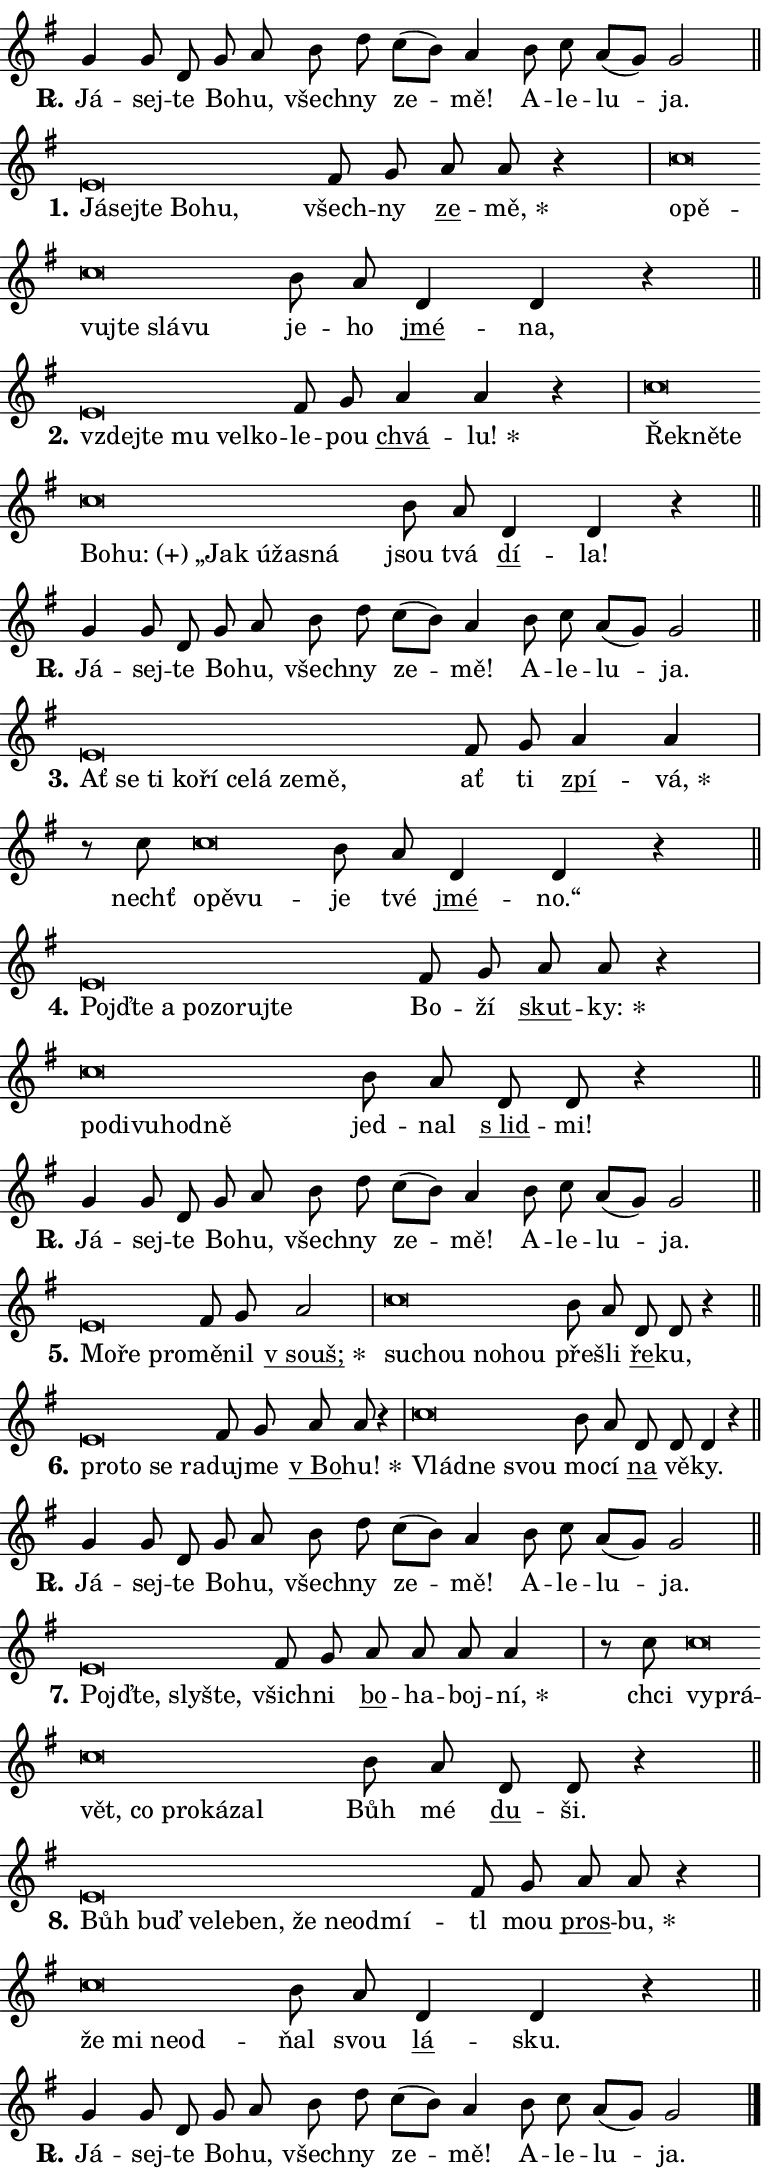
\version "2.24.0"
\header { tagline = "" }
\paper {
  indent = 0\cm
  top-margin = 0\cm
  right-margin = 0.13\cm % to fit lyric hyphens
  bottom-margin = 0\cm
  left-margin = 0\cm
  paper-width = 13\cm
  page-breaking = #ly:one-page-breaking
  system-system-spacing.basic-distance = #11
  score-system-spacing.basic-distance = #11
  ragged-last = ##f
}


%% Author: Thomas Morley
%% https://lists.gnu.org/archive/html/lilypond-user/2020-05/msg00002.html
#(define (line-position grob)
"Returns position of @var[grob} in current system:
   @code{'start}, if at first time-step
   @code{'end}, if at last time-step
   @code{'middle} otherwise
"
  (let* ((col (ly:item-get-column grob))
         (ln (ly:grob-object col 'left-neighbor))
         (rn (ly:grob-object col 'right-neighbor))
         (col-to-check-left (if (ly:grob? ln) ln col))
         (col-to-check-right (if (ly:grob? rn) rn col))
         (break-dir-left
           (and
             (ly:grob-property col-to-check-left 'non-musical #f)
             (ly:item-break-dir col-to-check-left)))
         (break-dir-right
           (and
             (ly:grob-property col-to-check-right 'non-musical #f)
             (ly:item-break-dir col-to-check-right))))
        (cond ((eqv? 1 break-dir-left) 'start)
              ((eqv? -1 break-dir-right) 'end)
              (else 'middle))))

#(define (tranparent-at-line-position vctor)
  (lambda (grob)
  "Relying on @code{line-position} select the relevant enry from @var{vctor}.
Used to determine transparency,"
    (case (line-position grob)
      ((end) (not (vector-ref vctor 0)))
      ((middle) (not (vector-ref vctor 1)))
      ((start) (not (vector-ref vctor 2))))))

noteHeadBreakVisibility =
#(define-music-function (break-visibility)(vector?)
"Makes @code{NoteHead}s transparent relying on @var{break-visibility}"
#{
  \override NoteHead.transparent =
    #(tranparent-at-line-position break-visibility)
#})

#(define delete-ledgers-for-transparent-note-heads
  (lambda (grob)
    "Reads whether a @code{NoteHead} is transparent.
If so this @code{NoteHead} is removed from @code{'note-heads} from
@var{grob}, which is supposed to be @code{LedgerLineSpanner}.
As a result ledgers are not printed for this @code{NoteHead}"
    (let* ((nhds-array (ly:grob-object grob 'note-heads))
           (nhds-list
             (if (ly:grob-array? nhds-array)
                 (ly:grob-array->list nhds-array)
                 '()))
           ;; Relies on the transparent-property being done before
           ;; Staff.LedgerLineSpanner.after-line-breaking is executed.
           ;; This is fragile ...
           (to-keep
             (remove
               (lambda (nhd)
                 (ly:grob-property nhd 'transparent #f))
               nhds-list)))
      ;; TODO find a better method to iterate over grob-arrays, similiar
      ;; to filter/remove etc for lists
      ;; For now rebuilt from scratch
      (set! (ly:grob-object grob 'note-heads)  '())
      (for-each
        (lambda (nhd)
          (ly:pointer-group-interface::add-grob grob 'note-heads nhd))
        to-keep))))

squashNotes = {
  \override NoteHead.X-extent = #'(-0.2 . 0.2)
  \override NoteHead.Y-extent = #'(-0.75 . 0)
  \override NoteHead.stencil =
    #(lambda (grob)
       (let ((pos (ly:grob-property grob 'staff-position)))
         (begin
           (if (< pos -7) (display "ERROR: Lower brevis then expected\n") (display ""))
           (if (<= pos -6) ly:text-interface::print ly:note-head::print))))
}
unSquashNotes = {
  \revert NoteHead.X-extent
  \revert NoteHead.Y-extent
  \revert NoteHead.stencil
}

hideNotes = \noteHeadBreakVisibility #begin-of-line-visible
unHideNotes = \noteHeadBreakVisibility #all-visible

% work-around for resetting accidentals
% https://lilypond.org/doc/v2.23/Documentation/notation/displaying-rhythms#unmetered-music
cadenzaMeasure = {
  \cadenzaOff
  \partial 1024 s1024
  \cadenzaOn
}

#(define-markup-command (accent layout props text) (markup?)
  "Underline accented syllable"
  (interpret-markup layout props
    #{\markup \override #'(offset . 4.3) \underline { #text }#}))

responsum = \markup \concat {
  "R" \hspace #-1.05 \path #0.1 #'((moveto 0 0.07) (lineto 0.9 0.8)) \hspace #0.05 "."
}

spaceSize = #0.6828661417322834 % exact space size for TeX Gyre Schola

\layout {
  \context {
    \Staff
    \remove "Time_signature_engraver"
    \override LedgerLineSpanner.after-line-breaking = #delete-ledgers-for-transparent-note-heads
  }
  \context {
    \Lyrics {
      \override LyricSpace.minimum-distance = \spaceSize
      \override LyricText.font-name = #"TeX Gyre Schola"
      \override LyricText.font-size = 1
      \override StanzaNumber.font-name = #"TeX Gyre Schola Bold"
      \override StanzaNumber.font-size = 1
    }
  }
  \context {
    \Score 
    \override NoteHead.text =
      #(lambda (grob) 
        (let ((pos (ly:grob-property grob 'staff-position)))
          #{\markup {
            \combine
              \halign #-0.55 \raise #(if (= pos -6) 0 0.5) \override #'(thickness . 2) \draw-line #'(3.2 . 0)
              \musicglyph "noteheads.sM1"
          }#}))
  }
}

% magnetic-lyrics.ily
%
%   written by
%     Jean Abou Samra <jean@abou-samra.fr>
%     Werner Lemberg <wl@gnu.org>
%
%   adapted by
%     Jiri Hon <jiri.hon@gmail.com>
%
% Version 2022-Apr-15

% https://www.mail-archive.com/lilypond-user@gnu.org/msg149350.html

#(define (Left_hyphen_pointer_engraver context)
   "Collect syllable-hyphen-syllable occurrences in lyrics and store
them in properties.  This engraver only looks to the left.  For
example, if the lyrics input is @code{foo -- bar}, it does the
following.

@itemize @bullet
@item
Set the @code{text} property of the @code{LyricHyphen} grob between
@q{foo} and @q{bar} to @code{foo}.

@item
Set the @code{left-hyphen} property of the @code{LyricText} grob with
text @q{foo} to the @code{LyricHyphen} grob between @q{foo} and
@q{bar}.
@end itemize

Use this auxiliary engraver in combination with the
@code{lyric-@/text::@/apply-@/magnetic-@/offset!} hook."
   (let ((hyphen #f)
         (text #f))
     (make-engraver
      (acknowledgers
       ((lyric-syllable-interface engraver grob source-engraver)
        (set! text grob)))
      (end-acknowledgers
       ((lyric-hyphen-interface engraver grob source-engraver)
        ;(when (not (grob::has-interface grob 'lyric-space-interface))
          (set! hyphen grob)));)
      ((stop-translation-timestep engraver)
       (when (and text hyphen)
         (ly:grob-set-object! text 'left-hyphen hyphen))
       (set! text #f)
       (set! hyphen #f)))))

#(define (lyric-text::apply-magnetic-offset! grob)
   "If the space between two syllables is less than the value in
property @code{LyricText@/.details@/.squash-threshold}, move the right
syllable to the left so that it gets concatenated with the left
syllable.

Use this function as a hook for
@code{LyricText@/.after-@/line-@/breaking} if the
@code{Left_@/hyphen_@/pointer_@/engraver} is active."
   (let ((hyphen (ly:grob-object grob 'left-hyphen #f)))
     (when hyphen
       (let ((left-text (ly:spanner-bound hyphen LEFT)))
         (when (grob::has-interface left-text 'lyric-syllable-interface)
           (let* ((common (ly:grob-common-refpoint grob left-text X))
                  (this-x-ext (ly:grob-extent grob common X))
                  (left-x-ext
                   (begin
                     ;; Trigger magnetism for left-text.
                     (ly:grob-property left-text 'after-line-breaking)
                     (ly:grob-extent left-text common X)))
                  ;; `delta` is the gap width between two syllables.
                  (delta (- (interval-start this-x-ext)
                            (interval-end left-x-ext)))
                  (details (ly:grob-property grob 'details))
                  (threshold (assoc-get 'squash-threshold details 0.2)))
             (when (< delta threshold)
               (let* (;; We have to manipulate the input text so that
                      ;; ligatures crossing syllable boundaries are not
                      ;; disabled.  For languages based on the Latin
                      ;; script this is essentially a beautification.
                      ;; However, for non-Western scripts it can be a
                      ;; necessity.
                      (lt (ly:grob-property left-text 'text))
                      (rt (ly:grob-property grob 'text))
                      (is-space (grob::has-interface hyphen 'lyric-space-interface))
                      (space (if is-space " " ""))
                      (extra-delta (if is-space spaceSize 0))
                      ;; Append new syllable.
                      (ltrt-space (if (and (string? lt) (string? rt))
                                (string-append lt space rt)
                                (make-concat-markup (list lt space rt))))
                      ;; Right-align `ltrt` to the right side.
                      (ltrt-space-markup (grob-interpret-markup
                               grob
                               (make-translate-markup
                                (cons (interval-length this-x-ext) 0)
                                (make-right-align-markup ltrt-space)))))
                 (begin
                   ;; Don't print `left-text`.
                   (ly:grob-set-property! left-text 'stencil #f)
                   ;; Set text and stencil (which holds all collected
                   ;; syllables so far) and shift it to the left.
                   (ly:grob-set-property! grob 'text ltrt-space)
                   (ly:grob-set-property! grob 'stencil ltrt-space-markup)
                   (ly:grob-translate-axis! grob (- (- delta extra-delta)) X))))))))))


#(define (lyric-hyphen::displace-bounds-first grob)
   ;; Make very sure this callback isn't triggered too early.
   (let ((left (ly:spanner-bound grob LEFT))
         (right (ly:spanner-bound grob RIGHT)))
     (ly:grob-property left 'after-line-breaking)
     (ly:grob-property right 'after-line-breaking)
     (ly:lyric-hyphen::print grob)))

squashThreshold = #0.4

\layout {
  \context {
    \Lyrics
    \consists #Left_hyphen_pointer_engraver
    \override LyricText.after-line-breaking =
      #lyric-text::apply-magnetic-offset!
    \override LyricHyphen.stencil = #lyric-hyphen::displace-bounds-first
    \override LyricText.details.squash-threshold = \squashThreshold
    \override LyricHyphen.minimum-distance = 0
    \override LyricHyphen.minimum-length = \squashThreshold
  }
}

squashText = \override LyricText.details.squash-threshold = 9999
unSquashText = \override LyricText.details.squash-threshold = \squashThreshold

leftText = \override LyricText.self-alignment-X = #LEFT
unLeftText = \revert LyricText.self-alignment-X

starOffset = #(lambda (grob) 
                (let ((x_offset (ly:self-alignment-interface::aligned-on-x-parent grob)))
                  (if (= x_offset 0) 0 (+ x_offset 1.2))))

star = #(define-music-function (syllable)(string?)
"Append star separator at the end of a syllable"
#{
  \once \override LyricText.X-offset = #starOffset
  \lyricmode { \markup {
    #syllable
    \override #'((font-name . "TeX Gyre Schola Bold")) \hspace #0.2 \lower #0.65 \larger "*"
  } }
#})

starAccent = #(define-music-function (syllable)(string?)
"Append star separator at the end of a syllable and make accent"
#{
  \once \override LyricText.X-offset = #starOffset
  \lyricmode { \markup {
    \accent #syllable
    \override #'((font-name . "TeX Gyre Schola Bold")) \hspace #0.2 \lower #0.65 \larger "*"
  } }
#})

breath = #(define-music-function (syllable)(string?)
"Append breathing indicator at the end of a syllable"
#{
  \lyricmode { \markup { #syllable "+" } }
#})

optionalBreath = #(define-music-function (syllable)(string?)
"Append optional breathing indicator at the end of a syllable"
#{
  \lyricmode { \markup { #syllable "(+)" } }
#})


\score {
    <<
        \new Voice = "melody" { \cadenzaOn \key g \major \relative { g'4 g8 d g a \bar "" b d \bar "" c[( b)] a4 \bar "" b8 c a[( g)] g2 \cadenzaMeasure \bar "||" \break } }
        \new Lyrics \lyricsto "melody" { \lyricmode { \set stanza = \responsum
Já -- sej -- te Bo -- hu, všech -- ny ze -- mě! A -- le -- lu -- ja. } }
    >>
    \layout {}
}

\score {
    <<
        \new Voice = "melody" { \cadenzaOn \key g \major \relative { \squashNotes e'\breve*1/16 \hideNotes \breve*1/16 \bar "" \breve*1/16 \bar "" \breve*1/16 \breve*1/16 \bar "" \unHideNotes \unSquashNotes fis8 g \bar "" a8 a r4 \cadenzaMeasure \bar "|" \squashNotes c\breve*1/16 \hideNotes \breve*1/16 \bar "" \breve*1/16 \bar "" \breve*1/16 \bar "" \breve*1/16 \breve*1/16 \bar "" \unHideNotes \unSquashNotes b8 a \bar "" d,4 d r \cadenzaMeasure \bar "||" \break } }
        \new Lyrics \lyricsto "melody" { \lyricmode { \set stanza = "1."
\leftText Já -- \squashText sej -- te Bo -- hu, \unLeftText \unSquashText všech -- ny \markup \accent ze -- \star mě, \leftText o -- \squashText pě -- vuj -- te slá -- vu \unLeftText \unSquashText je -- ho \markup \accent jmé -- na, } }
    >>
    \layout {}
}

\score {
    <<
        \new Voice = "melody" { \cadenzaOn \key g \major \relative { \squashNotes e'\breve*1/16 \hideNotes \breve*1/16 \bar "" \breve*1/16 \bar "" \breve*1/16 \breve*1/16 \bar "" \unHideNotes \unSquashNotes fis8 g \bar "" a4 a r \cadenzaMeasure \bar "|" \squashNotes c\breve*1/16 \hideNotes \breve*1/16 \bar "" \breve*1/16 \bar "" \breve*1/16 \bar "" \breve*1/16 \bar "" \breve*1/16 \bar "" \breve*1/16 \bar "" \breve*1/16 \breve*1/16 \bar "" \unHideNotes \unSquashNotes b8 a \bar "" d,4 d r \cadenzaMeasure \bar "||" \break } }
        \new Lyrics \lyricsto "melody" { \lyricmode { \set stanza = "2."
\leftText vzdej -- \squashText te mu vel -- ko -- \unLeftText \unSquashText le -- pou \markup \accent chvá -- \star lu! \leftText Ře -- \squashText kně -- te Bo -- \optionalBreath hu: „Jak ú -- ža -- sná \unLeftText \unSquashText jsou tvá \markup \accent dí -- la! } }
    >>
    \layout {}
}

\score {
    <<
        \new Voice = "melody" { \cadenzaOn \key g \major \relative { g'4 g8 d g a \bar "" b d \bar "" c[( b)] a4 \bar "" b8 c a[( g)] g2 \cadenzaMeasure \bar "||" \break } }
        \new Lyrics \lyricsto "melody" { \lyricmode { \set stanza = \responsum
Já -- sej -- te Bo -- hu, všech -- ny ze -- mě! A -- le -- lu -- ja. } }
    >>
    \layout {}
}

\score {
    <<
        \new Voice = "melody" { \cadenzaOn \key g \major \relative { \squashNotes e'\breve*1/16 \hideNotes \breve*1/16 \bar "" \breve*1/16 \bar "" \breve*1/16 \bar "" \breve*1/16 \bar "" \breve*1/16 \bar "" \breve*1/16 \bar "" \breve*1/16 \breve*1/16 \bar "" \unHideNotes \unSquashNotes fis8 g \bar "" a4 a4 \cadenzaMeasure \bar "|" r8 c8 \squashNotes c\breve*1/16 \hideNotes \breve*1/16 \breve*1/16 \bar "" \unHideNotes \unSquashNotes b8 a \bar "" d,4 d r \cadenzaMeasure \bar "||" \break } }
        \new Lyrics \lyricsto "melody" { \lyricmode { \set stanza = "3."
\leftText Ať \squashText se ti ko -- ří ce -- lá ze -- mě, \unLeftText \unSquashText ať ti \markup \accent zpí -- \star vá, nechť \leftText o -- \squashText pě -- vu -- \unLeftText \unSquashText je tvé \markup \accent jmé -- no.“ } }
    >>
    \layout {}
}

\score {
    <<
        \new Voice = "melody" { \cadenzaOn \key g \major \relative { \squashNotes e'\breve*1/16 \hideNotes \breve*1/16 \bar "" \breve*1/16 \bar "" \breve*1/16 \bar "" \breve*1/16 \bar "" \breve*1/16 \breve*1/16 \bar "" \unHideNotes \unSquashNotes fis8 g \bar "" a8 a r4 \cadenzaMeasure \bar "|" \squashNotes c\breve*1/16 \hideNotes \breve*1/16 \bar "" \breve*1/16 \bar "" \breve*1/16 \breve*1/16 \bar "" \unHideNotes \unSquashNotes b8 a \bar "" d,8 d r4 \cadenzaMeasure \bar "||" \break } }
        \new Lyrics \lyricsto "melody" { \lyricmode { \set stanza = "4."
\leftText Pojď -- \squashText te a po -- zo -- ruj -- te \unLeftText \unSquashText Bo -- ží \markup \accent skut -- \star ky: \leftText po -- \squashText di -- vu -- hod -- ně \unLeftText \unSquashText jed -- nal \markup \accent "s lid" -- mi! } }
    >>
    \layout {}
}

\score {
    <<
        \new Voice = "melody" { \cadenzaOn \key g \major \relative { g'4 g8 d g a \bar "" b d \bar "" c[( b)] a4 \bar "" b8 c a[( g)] g2 \cadenzaMeasure \bar "||" \break } }
        \new Lyrics \lyricsto "melody" { \lyricmode { \set stanza = \responsum
Já -- sej -- te Bo -- hu, všech -- ny ze -- mě! A -- le -- lu -- ja. } }
    >>
    \layout {}
}

\score {
    <<
        \new Voice = "melody" { \cadenzaOn \key g \major \relative { \squashNotes e'\breve*1/16 \hideNotes \breve*1/16 \breve*1/16 \bar "" \unHideNotes \unSquashNotes fis8 g \bar "" a2 \cadenzaMeasure \bar "|" \squashNotes c\breve*1/16 \hideNotes \breve*1/16 \bar "" \breve*1/16 \breve*1/16 \bar "" \unHideNotes \unSquashNotes b8 a \bar "" d,8 d r4 \cadenzaMeasure \bar "||" \break } }
        \new Lyrics \lyricsto "melody" { \lyricmode { \set stanza = "5."
\leftText Mo -- \squashText ře pro -- \unLeftText \unSquashText mě -- nil \starAccent "v souš;" \leftText su -- \squashText chou no -- hou \unLeftText \unSquashText pře -- šli \markup \accent ře -- ku, } }
    >>
    \layout {}
}

\score {
    <<
        \new Voice = "melody" { \cadenzaOn \key g \major \relative { \squashNotes e'\breve*1/16 \hideNotes \breve*1/16 \bar "" \breve*1/16 \breve*1/16 \bar "" \unHideNotes \unSquashNotes fis8 g \bar "" a a r4 \cadenzaMeasure \bar "|" \squashNotes c\breve*1/16 \hideNotes \breve*1/16 \breve*1/16 \bar "" \unHideNotes \unSquashNotes b8 a \bar "" d, d d4 r \cadenzaMeasure \bar "||" \break } }
        \new Lyrics \lyricsto "melody" { \lyricmode { \set stanza = "6."
\leftText pro -- \squashText to se ra -- \unLeftText \unSquashText du -- jme \markup \accent "v Bo" -- \star hu! \leftText Vlád -- \squashText ne svou \unLeftText \unSquashText mo -- cí \markup \accent na vě -- ky. } }
    >>
    \layout {}
}

\score {
    <<
        \new Voice = "melody" { \cadenzaOn \key g \major \relative { g'4 g8 d g a \bar "" b d \bar "" c[( b)] a4 \bar "" b8 c a[( g)] g2 \cadenzaMeasure \bar "||" \break } }
        \new Lyrics \lyricsto "melody" { \lyricmode { \set stanza = \responsum
Já -- sej -- te Bo -- hu, všech -- ny ze -- mě! A -- le -- lu -- ja. } }
    >>
    \layout {}
}

\score {
    <<
        \new Voice = "melody" { \cadenzaOn \key g \major \relative { \squashNotes e'\breve*1/16 \hideNotes \breve*1/16 \bar "" \breve*1/16 \breve*1/16 \bar "" \unHideNotes \unSquashNotes fis8 g \bar "" a a a a4 \cadenzaMeasure \bar "|" r8 c8 \squashNotes c\breve*1/16 \hideNotes \breve*1/16 \bar "" \breve*1/16 \bar "" \breve*1/16 \bar "" \breve*1/16 \bar "" \breve*1/16 \breve*1/16 \bar "" \unHideNotes \unSquashNotes b8 a \bar "" d,8 d r4 \cadenzaMeasure \bar "||" \break } }
        \new Lyrics \lyricsto "melody" { \lyricmode { \set stanza = "7."
\leftText Pojď -- \squashText te, sly -- šte, \unLeftText \unSquashText všich -- ni \markup \accent bo -- ha -- boj -- \star ní, chci \leftText vy -- \squashText prá -- vět, co pro -- ká -- zal \unLeftText \unSquashText Bůh mé \markup \accent du -- ši. } }
    >>
    \layout {}
}

\score {
    <<
        \new Voice = "melody" { \cadenzaOn \key g \major \relative { \squashNotes e'\breve*1/16 \hideNotes \breve*1/16 \bar "" \breve*1/16 \bar "" \breve*1/16 \bar "" \breve*1/16 \bar "" \breve*1/16 \bar "" \breve*1/16 \bar "" \breve*1/16 \breve*1/16 \bar "" \unHideNotes \unSquashNotes fis8 g \bar "" a8 a r4 \cadenzaMeasure \bar "|" \squashNotes c\breve*1/16 \hideNotes \breve*1/16 \bar "" \breve*1/16 \breve*1/16 \bar "" \unHideNotes \unSquashNotes b8 a \bar "" d,4 d r \cadenzaMeasure \bar "||" \break } }
        \new Lyrics \lyricsto "melody" { \lyricmode { \set stanza = "8."
\leftText Bůh \squashText buď ve -- le -- ben, že ne -- od -- mí -- \unLeftText \unSquashText tl mou \markup \accent pros -- \star bu, \leftText že \squashText mi ne -- od -- \unLeftText \unSquashText ňal svou \markup \accent lá -- sku. } }
    >>
    \layout {}
}

\score {
    <<
        \new Voice = "melody" { \cadenzaOn \key g \major \relative { g'4 g8 d g a \bar "" b d \bar "" c[( b)] a4 \bar "" b8 c a[( g)] g2 \cadenzaMeasure \bar "||" \break } \bar "|." }
        \new Lyrics \lyricsto "melody" { \lyricmode { \set stanza = \responsum
Já -- sej -- te Bo -- hu, všech -- ny ze -- mě! A -- le -- lu -- ja. } }
    >>
    \layout {}
}
